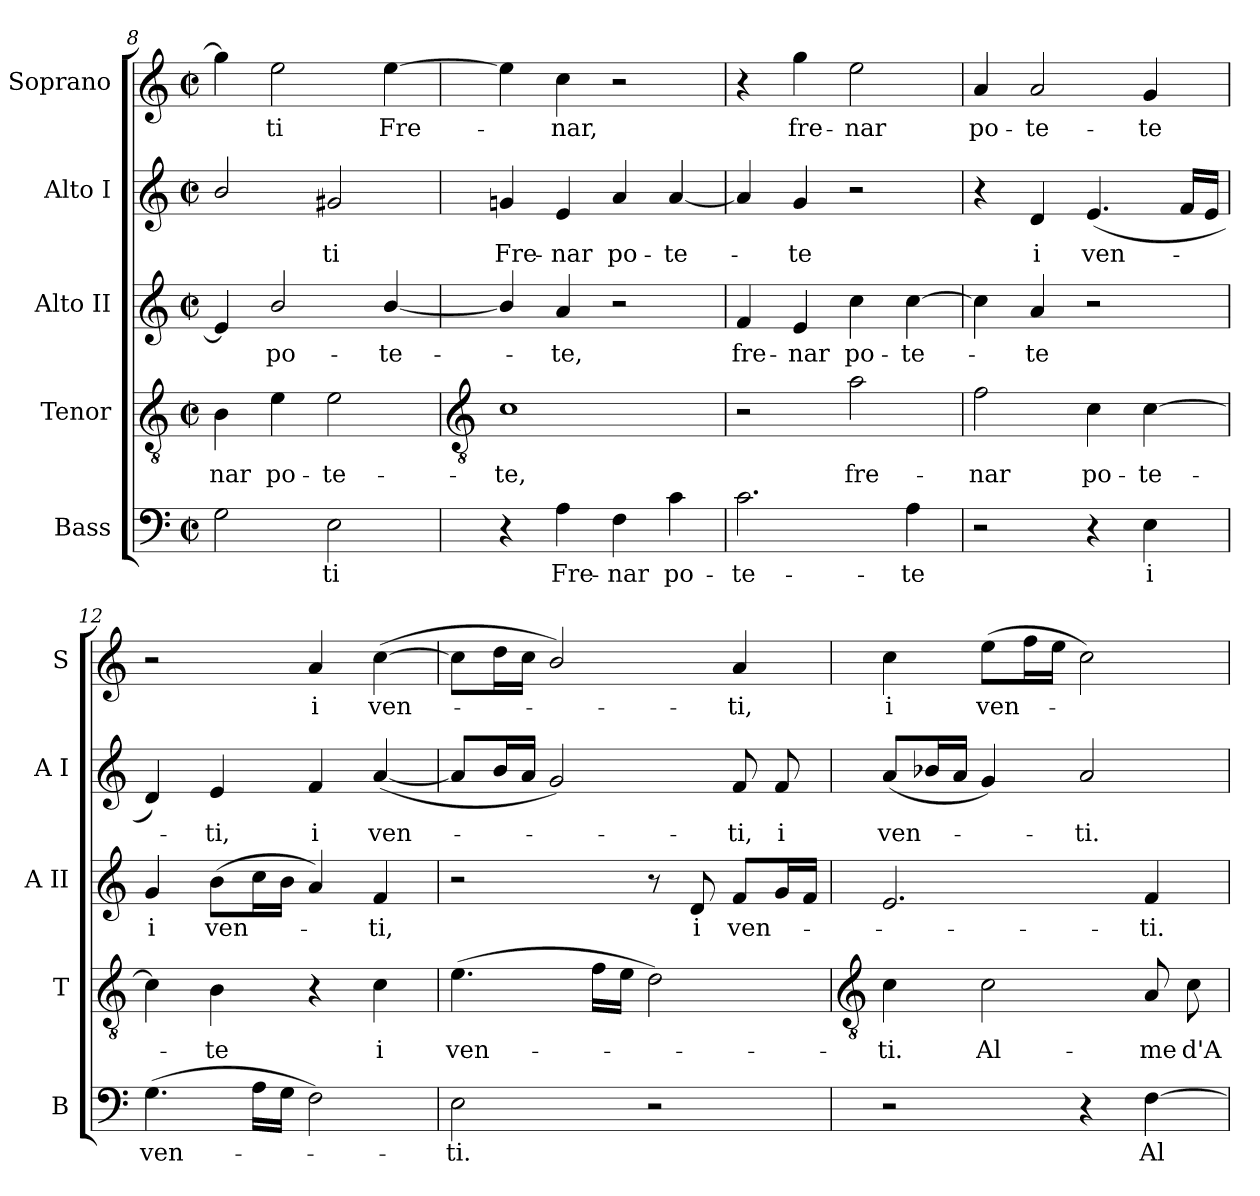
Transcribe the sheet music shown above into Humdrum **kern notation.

**kern	**text	**kern	**text	**kern	**text	**kern	**text	**kern	**text
*part5	*part5	*part4	*part4	*part3	*part3	*part2	*part2	*part1	*part1
*staff5	*staff5	*staff4	*staff4	*staff3	*staff3	*staff2	*staff2	*staff1	*staff1
*I"Bass	*	*I"Tenor	*	*I"Alto II	*	*I"Alto I	*	*I"Soprano	*
*I'B	*	*I'T	*	*I'A II	*	*I'A I	*	*I'S	*
*clefF4	*	*clefGv2	*	*clefG2	*	*clefG2	*	*clefG2	*
*k[]	*	*k[]	*	*k[]	*	*k[]	*	*k[]	*
*C:	*	*C:	*	*C:	*	*C:	*	*C:	*
*M2/2	*	*M2/2	*	*M2/2	*	*M2/2	*	*M2/2	*
*met(c|)	*	*met(c|)	*	*met(c|)	*	*met(c|)	*	*met(c|)	*
=8	=8	=8	=8	=8	=8	=8	=8	=8	=8
!	!	!	!LO:LY:b	!	!	!	!	!	!
2G	.	4B	-nar	4e]	.	2b/	.	4gg]	.
!	!	!	!LO:LY:b	!	!LO:LY:b	!	!	!	!LO:LY:b
.	.	4e	po-	2b/	po-	.	.	2ee	ti
!	!LO:LY:b	!	!LO:LY:b	!	!	!	!LO:LY:b	!	!
2E	-ti	2e	-te-	.	.	2g#X	ti	.	.
!	!	!	!	!	!LO:LY:b	!	!	!	!LO:LY:b
.	.	.	.	[4b/	-te-	.	.	[4ee	Fre-
!!LO:LB:g=z
=9	=9	=9	=9	=9	=9	=9	=9	=9	=9
*	*	*clefGv2	*	*	*	*	*	*	*
!	!	!	!LO:LY:b	!	!	!	!LO:LY:b	!	!
4r	.	1c	-te,	4b/]	.	4gn	Fre-	4ee]	.
!	!LO:LY:b	!	!	!	!LO:LY:b	!	!LO:LY:b	!	!LO:LY:b
4A	Fre-	.	.	4a	te,	4e	-nar	4cc	nar,
!	!LO:LY:b	!	!	!	!	!	!LO:LY:b	!	!
4F	-nar	.	.	2r	.	4a	po-	2r	.
!	!LO:LY:b	!	!	!	!	!	!LO:LY:b	!	!
4c	po-	.	.	.	.	[4a	-te-	.	.
=10	=10	=10	=10	=10	=10	=10	=10	=10	=10
!	!LO:LY:b	!	!	!	!LO:LY:b	!	!	!	!
2.c	-te-	2r	.	4f	fre-	4a]	.	4r	.
!	!	!	!	!	!LO:LY:b	!	!LO:LY:b	!	!LO:LY:b
.	.	.	.	4e	-nar	4g	te	4gg	fre-
!	!	!	!LO:LY:b	!	!LO:LY:b	!	!	!	!LO:LY:b
.	.	2a	fre-	4cc	po-	2r	.	2ee	-nar
!	!LO:LY:b	!	!	!	!LO:LY:b	!	!	!	!
4A	-te	.	.	[4cc	-te-	.	.	.	.
=11	=11	=11	=11	=11	=11	=11	=11	=11	=11
!	!	!	!LO:LY:b	!	!	!	!	!	!LO:LY:b
2r	.	2f	-nar	4cc]	.	4r	.	4a	po-
!	!	!	!	!	!LO:LY:b	!	!LO:LY:b	!	!LO:LY:b
.	.	.	.	4a	te	4d	i	2a	-te-
!	!	!	!LO:LY:b	!	!	!	!LO:LY:b	!	!
4r	.	4c	po-	2r	.	(<4.e	ven-	.	.
!	!LO:LY:b	!	!LO:LY:b	!	!	!	!	!	!LO:LY:b
4E	i	[4c	-te-	.	.	.	.	4g	-te
.	.	.	.	.	.	16fLL	.	.	.
.	.	.	.	.	.	16eJJ	.	.	.
=12	=12	=12	=12	=12	=12	=12	=12	=12	=12
!	!LO:LY:b	!	!	!	!LO:LY:b	!	!	!	!
(>4.G	ven-	4c]	.	4g	i	4d)	.	2r	.
!	!	!	!LO:LY:b	!	!LO:LY:b	!	!LO:LY:b	!	!
.	.	4B	te	(>8bL	ven-	4e	ti,	.	.
16ALL	.	.	.	16ccL	.	.	.	.	.
16GJJ	.	.	.	16bJJ	.	.	.	.	.
!	!	!	!	!	!	!	!LO:LY:b	!	!LO:LY:b
2F)	.	4r	.	4a)	.	4f	i	4a	i
!	!	!	!LO:LY:b	!	!LO:LY:b	!	!LO:LY:b	!	!LO:LY:b
.	.	4c	i	4f	ti,	(<[4a	ven-	(>[4cc	ven-
=13	=13	=13	=13	=13	=13	=13	=13	=13	=13
!	!LO:LY:b	!	!LO:LY:b	!	!	!	!	!	!
2E	ti.	(>4.e	ven-	2r	.	8aL]	.	8ccL]	.
.	.	.	.	.	.	16bL	.	16ddL	.
.	.	.	.	.	.	16aJJ	.	16ccJJ	.
.	.	.	.	.	.	2g)	.	2b/)	.
.	.	16fLL	.	.	.	.	.	.	.
.	.	16eJJ	.	.	.	.	.	.	.
2r	.	2d)	.	8r	.	.	.	.	.
!	!	!	!	!	!LO:LY:b	!	!	!	!
.	.	.	.	8d	i	.	.	.	.
!	!	!	!	!	!LO:LY:b	!	!LO:LY:b	!	!LO:LY:b
.	.	.	.	8fL	ven-	8f	ti,	4a	ti,
!	!	!	!	!	!	!	!LO:LY:b	!	!
.	.	.	.	16gL	.	8f	i	.	.
.	.	.	.	16fJJ	.	.	.	.	.
!!LO:LB:g=z
=14	=14	=14	=14	=14	=14	=14	=14	=14	=14
*	*	*clefGv2	*	*	*	*	*	*	*
!	!	!	!LO:LY:b	!	!	!	!LO:LY:b	!	!LO:LY:b
2r	.	4c	ti.	2.e	.	(<8aL	ven-	4cc	i
.	.	.	.	.	.	16b-XL	.	.	.
.	.	.	.	.	.	16aJJ	.	.	.
!	!	!	!LO:LY:b	!	!	!	!	!	!LO:LY:b
.	.	2c	Al-	.	.	4g)	.	(>8eeL	ven-
.	.	.	.	.	.	.	.	16ffL	.
.	.	.	.	.	.	.	.	16eeJJ	.
!	!	!	!	!	!	!	!LO:LY:b	!	!
4r	.	.	.	.	.	2a	ti.	2cc)	.
!	!LO:LY:b	!	!LO:LY:b	!	!LO:LY:b	!	!	!	!
[4F	Al-	8A	-me	4f	ti.	.	.	.	.
!	!	!	!LO:LY:b	!	!	!	!	!	!
.	.	8c	d'A-	.	.	.	.	.	.
=	=	=	=	=	=	=	=	=	=
*-	*-	*-	*-	*-	*-	*-	*-	*-	*-
